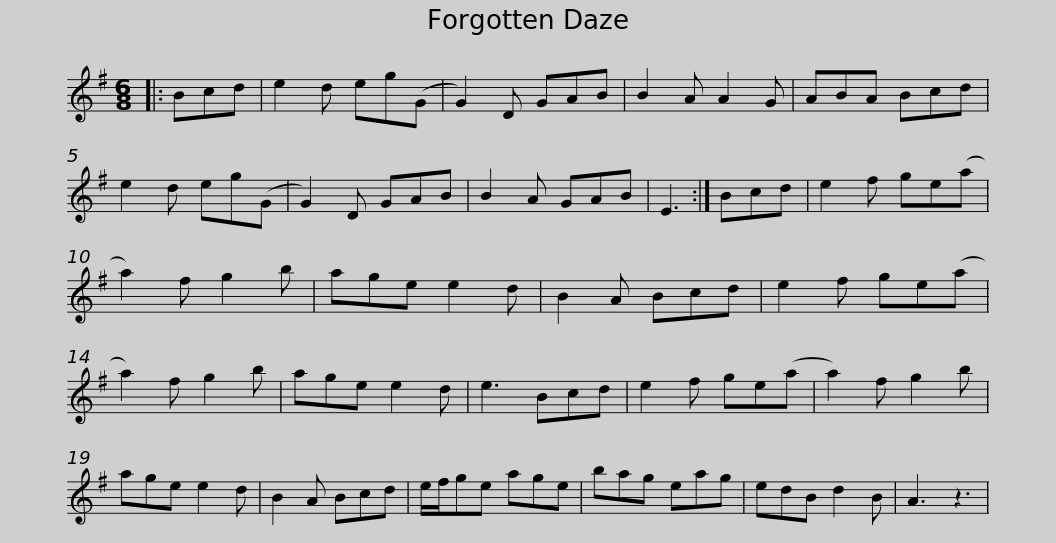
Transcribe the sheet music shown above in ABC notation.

X:1
L:1/8
M:6/8
I:linebreak $
K:G
V:1 treble
V:1
|: Bcd | e2 d eg(G | G2) D GAB | B2 A A2 G | ABA Bcd | %5
 e2 d eg(G | G2) D GAB | B2 A GAB | E3 :|$ Bcd | %10
 e2 f ge(a | a2) f g2 b | age e2 d | B2 A Bcd | e2 f ge(a | %15
 a2) f g2 b | age e2 d | e3 Bcd |$ e2 f ge(a | a2) f g2 b | %20
 age e2 d | B2 A Bcd | e/f/ge age | bag eag | edB d2 B | %25
 A3 z3 | %26
